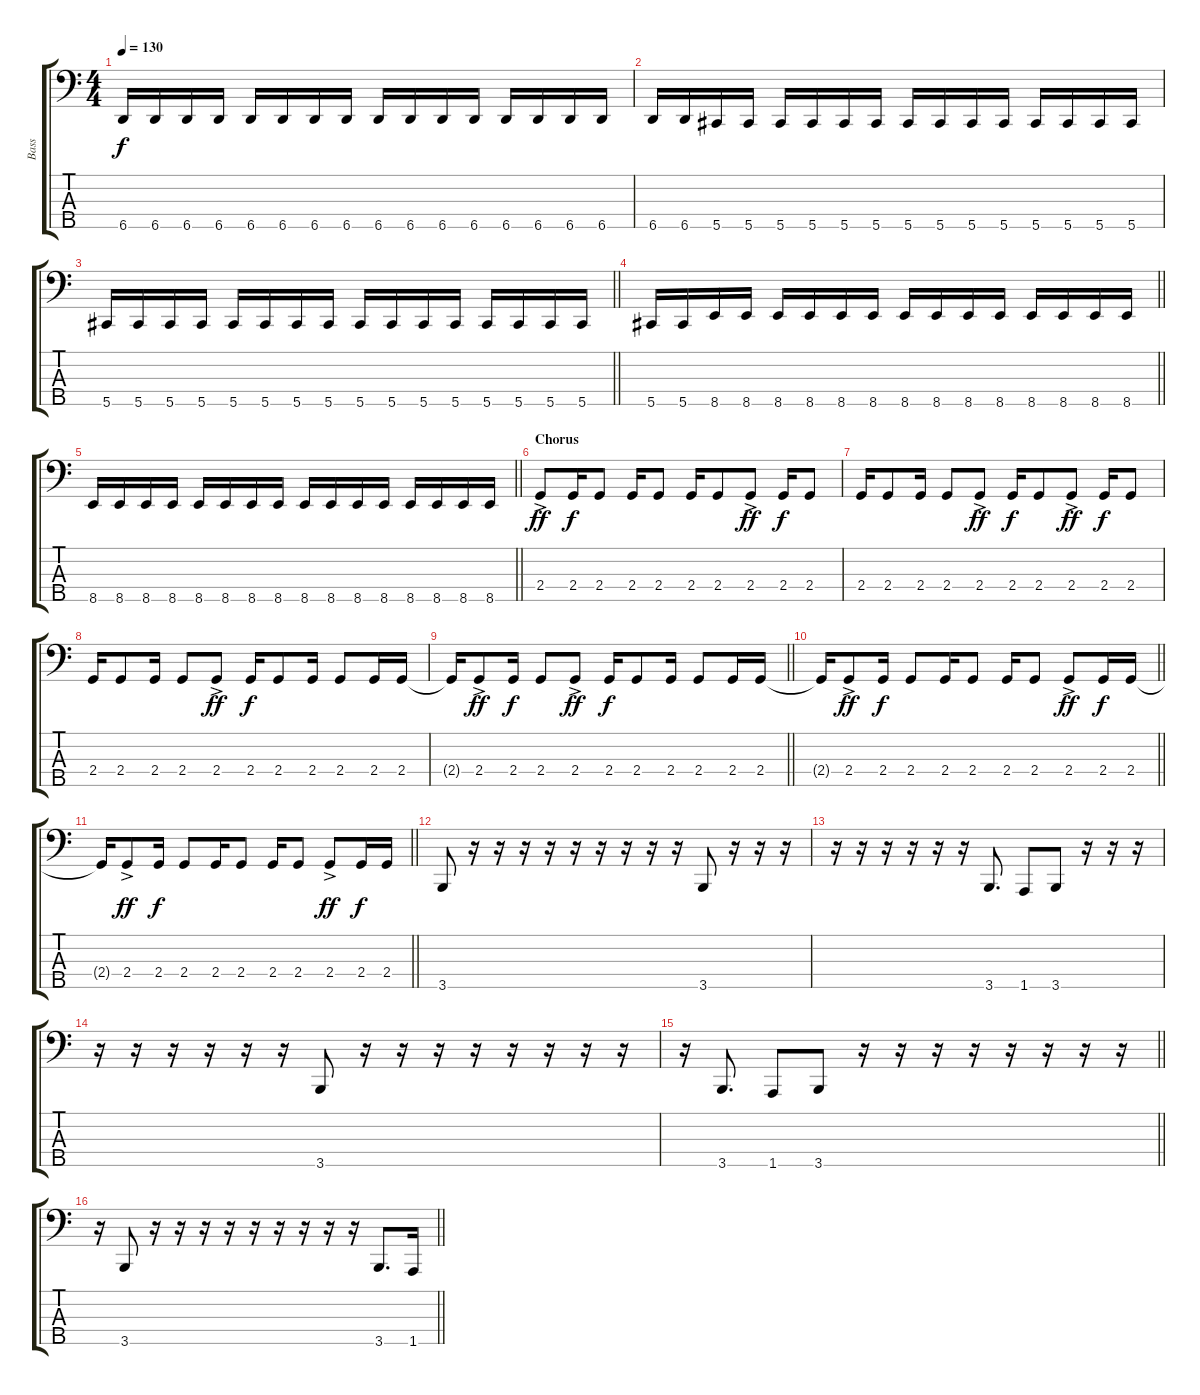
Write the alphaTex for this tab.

\track ("Bass" "Bass") {instrument slapbass1}
\staff {score tabs}
\tuning (Gb2 Eb2 Bb1 F1 Ab0) {hide}
\ts (4 4)
\tempo 130
\clef f4
\ks c
6.5.16{dy f} 6.5.16 6.5.16 6.5.16 6.5.16 6.5.16 6.5.16 6.5.16 6.5.16 6.5.16 6.5.16 6.5.16 6.5.16 6.5.16 6.5.16 6.5.16 |
6.5.16 6.5.16 5.5.16 5.5.16 5.5.16 5.5.16 5.5.16 5.5.16 5.5.16 5.5.16 5.5.16 5.5.16 5.5.16 5.5.16 5.5.16 5.5.16 |
\barLineRight lightlight
5.5.16 5.5.16 5.5.16 5.5.16 5.5.16 5.5.16 5.5.16 5.5.16 5.5.16 5.5.16 5.5.16 5.5.16 5.5.16 5.5.16 5.5.16 5.5.16 |
\barLineRight lightlight
5.5.16 5.5.16 8.5.16 8.5.16 8.5.16 8.5.16 8.5.16 8.5.16 8.5.16 8.5.16 8.5.16 8.5.16 8.5.16 8.5.16 8.5.16 8.5.16 |
\barLineRight lightlight
8.5.16 8.5.16 8.5.16 8.5.16 8.5.16 8.5.16 8.5.16 8.5.16 8.5.16 8.5.16 8.5.16 8.5.16 8.5.16 8.5.16 8.5.16 8.5.16 |
\section ("" "Chorus")
2.4{ac}.8{dy ff instrument electricbassfinger} 2.4.16{dy f} 2.4.8 2.4.16 2.4.8 2.4.16 2.4.8 2.4{ac}.8{dy ff} 2.4.16{dy f} 2.4.8 |
2.4.16 2.4.8 2.4.16 2.4.8 2.4{ac}.8{dy ff} 2.4.16{dy f} 2.4.8 2.4{ac}.8{dy ff} 2.4.16{dy f} 2.4.8 |
2.4.16 2.4.8 2.4.16 2.4.8 2.4{ac}.8{dy ff} 2.4.16{dy f} 2.4.8 2.4.16 2.4.8 2.4.16 2.4.16 |
\barLineRight lightlight
2.4{t}.16 2.4{ac}.8{dy ff} 2.4.16{dy f} 2.4.8 2.4{ac}.8{dy ff} 2.4.16{dy f} 2.4.8 2.4.16 2.4.8 2.4.16 2.4.16 |
\barLineRight lightlight
2.4{t}.16 2.4{ac}.8{dy ff} 2.4.16{dy f} 2.4.8 2.4.16 2.4.8 2.4.16 2.4.8 2.4{ac}.8{dy ff} 2.4.16{dy f} 2.4.16 |
\barLineRight lightlight
2.4{t}.16 2.4{ac}.8{dy ff} 2.4.16{dy f} 2.4.8 2.4.16 2.4.8 2.4.16 2.4.8 2.4{ac}.8{dy ff} 2.4.16{dy f} 2.4.16 |
3.5.8{instrument slapbass1} r.16 r.16 r.16 r.16 r.16 r.16 r.16 r.16 r.16 3.5.8 r.16 r.16 r.16 |
r.16 r.16 r.16 r.16 r.16 r.16 3.5.8{d} 1.5.8 3.5.8 r.16 r.16 r.16 |
r.16 r.16 r.16 r.16 r.16 r.16 3.5.8 r.16 r.16 r.16 r.16 r.16 r.16 r.16 r.16 |
\barLineRight lightlight
r.16 3.5.8{d} 1.5.8 3.5.8 r.16 r.16 r.16 r.16 r.16 r.16 r.16 r.16 |
\barLineRight lightlight
r.16 3.5.8 r.16 r.16 r.16 r.16 r.16 r.16 r.16 r.16 r.16 3.5.8{d} 1.5.16
